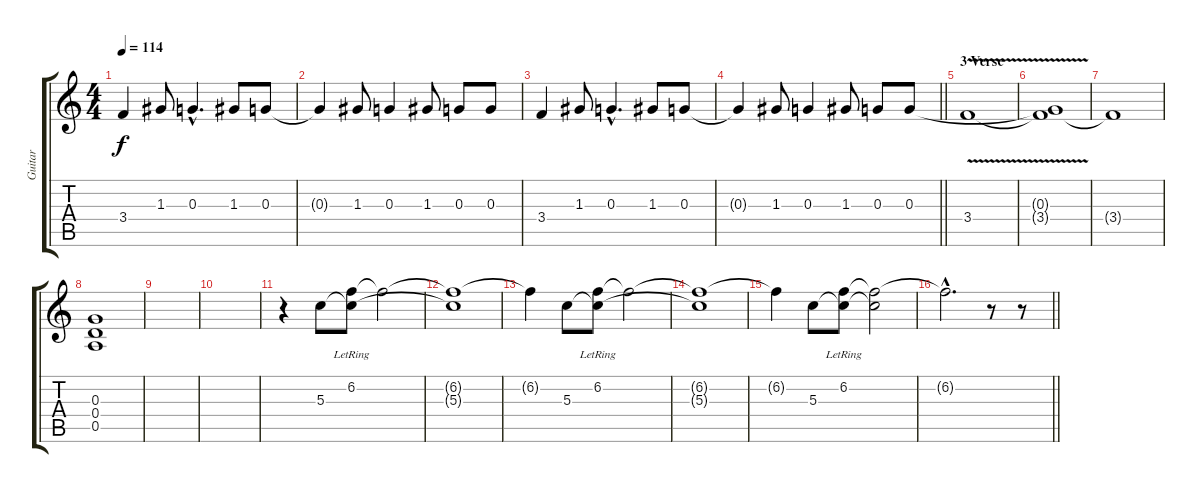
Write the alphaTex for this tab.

\track ("Guitar" "Guitar") {instrument electricguitarclean}
\staff {score tabs}
\tuning (E4 B3 G3 D3 A2 E2) {hide}
\ts (4 4)
\tempo 114
\clef g2
\ks c
3.4.4{dy f} 1.3.8 0.3{hac}.4{d} 1.3.8 0.3.8 |
0.3{t}.4 1.3.8 0.3.4 1.3.8 0.3.8 0.3.8 |
3.4.4 1.3.8 0.3{hac}.4{d} 1.3.8 0.3.8 |
\barLineRight lightlight
0.3{t}.4 1.3.8 0.3.4 1.3.8 0.3.8 0.3.8 |
\section ("" "3 Verse")
3.4{v}.1 |
(0.3{t} 3.4{t}).1 |
3.4{t}.1 |
(0.3 0.4 0.5).1 |
|
|
r.4 5.3.8 (6.2{lr} 5.3{t}).8 6.2{t}.2 |
(6.2{t} 5.3{t}).1 |
6.2{t}.4 5.3.8 (6.2{lr} 5.3{t}).8 6.2{t}.2 |
(6.2{t} 5.3{t}).1 |
6.2{t}.4 5.3.8 (6.2{lr} 5.3{t}).8 (6.2{t} 5.3{t}).2 |
\barLineRight lightlight
6.2{hac t}.2{d} r.8{instrument distortionguitar} r.8
